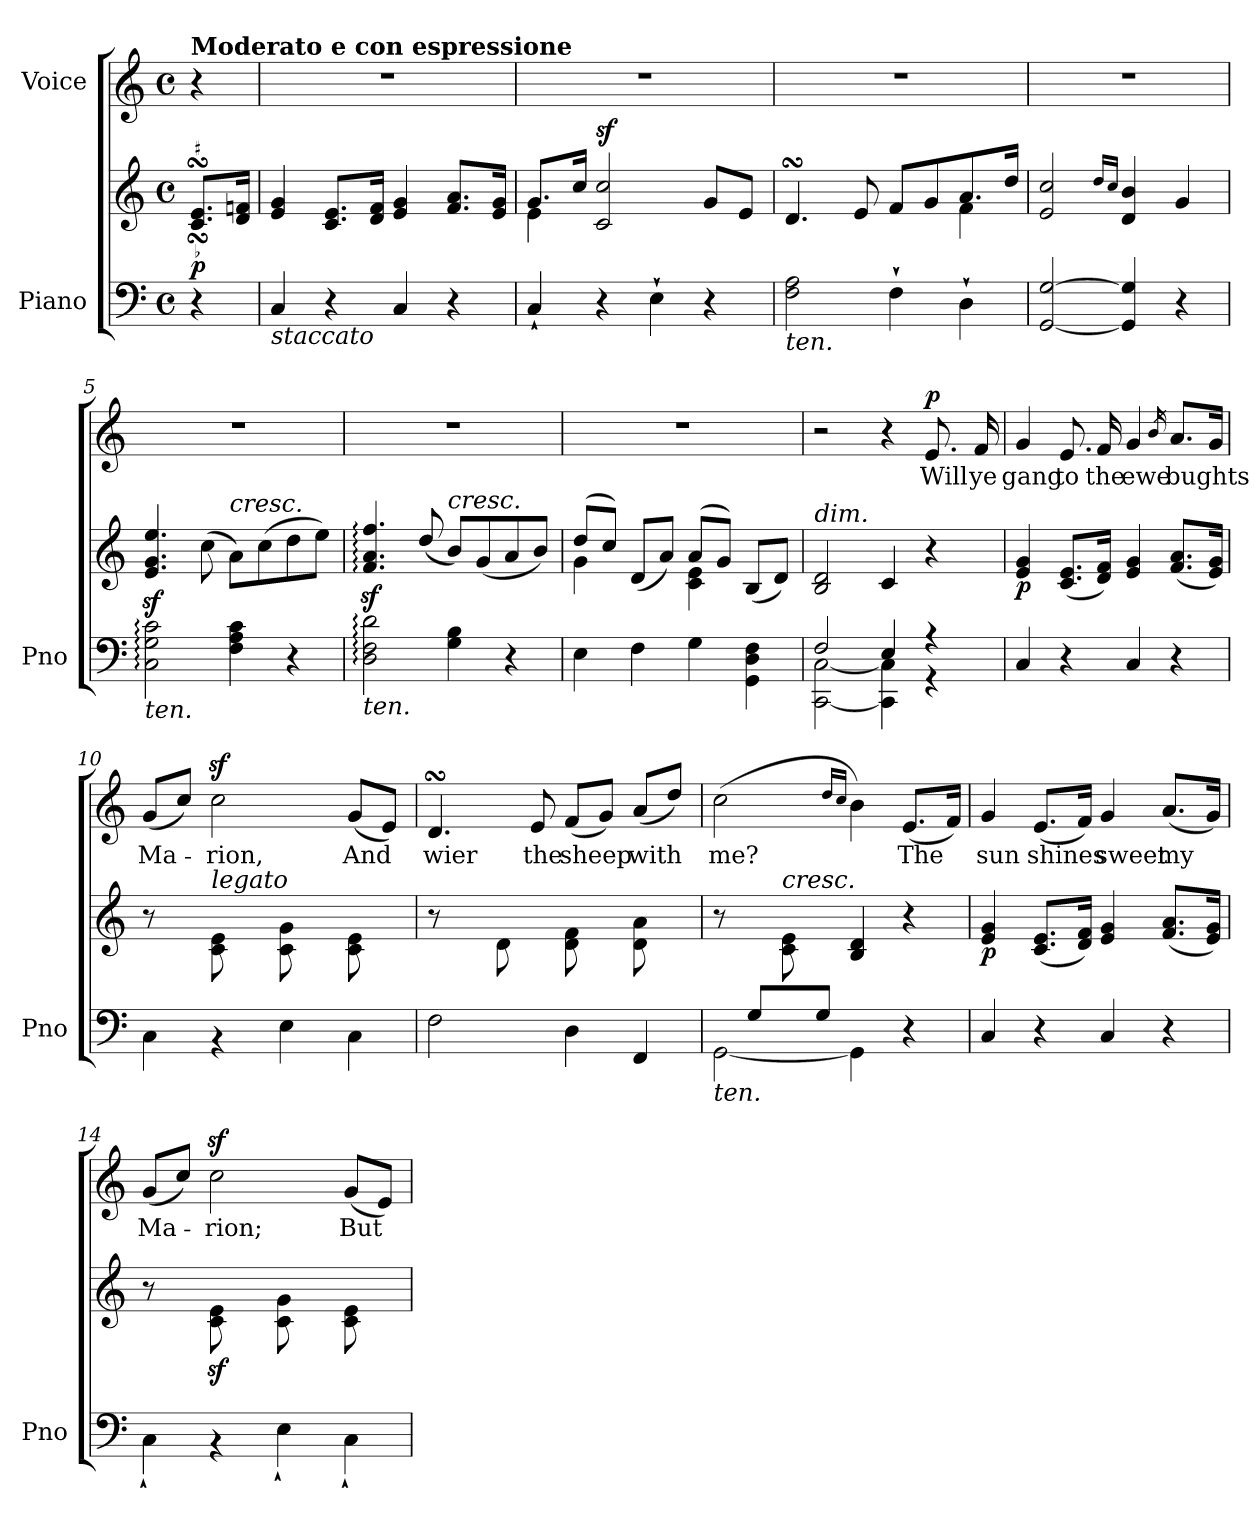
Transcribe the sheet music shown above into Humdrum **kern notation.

**kern	**kern	**dynam	**kern	**text	**dynam
*part2	*part2	*part2	*part1	*part1	*part1
*staff3	*staff2	*staff2/3	*staff1	*staff1	*staff1
*I"Piano	*	*	*I"Voice	*	*
*I'Pno	*	*	*	*	*
*clefF4	*clefG2	*	*clefG2	*	*
*k[]	*k[]	*	*k[]	*	*
*M4/4	*M4/4	*	*M4/4	*	*
*met(c)	*met(c)	*	*met(c)	*	*
=	=	=	=	=	=
!	!	!	!LO:TX:a:B:t=Moderato e con espressione	!	!
!	!	!LO:DY:b	!	!	!
4r	8.c/sSSS 8.e/sSSSL	p	4r	.	.
.	16d/ 16f/Jk	.	.	.	.
=1	=1	=1	=1	=1	=1
!LO:TX:b:i:t=staccato	!	!	!	!	!
4C/	4e/ 4g/	.	1r	.	.
4r	8.c/ 8.e/L	.	.	.	.
.	16d/ 16f/Jk	.	.	.	.
4C/	4e/ 4g/	.	.	.	.
4r	8.f/ 8.a/L	.	.	.	.
.	16e/ 16g/Jk	.	.	.	.
=2	=2	=2	=2	=2	=2
*	*^	*	*	*	*
4C`/	8.g/L	4e\	.	1r	.	.
.	16cc/Jk	.	.	.	.	.
!	!	!	!LO:DY:a	!	!	!
4r	2c/ 2cc/	4ryy	sf	.	.	.
4E`\	.	2ryy	.	.	.	.
4r	8g/L	.	.	.	.	.
.	8e/J	.	.	.	.	.
=3	=3	=3	=3	=3	=3	=3
!LO:TX:b:i:t=ten.	!	!	!	!	!	!
2F\ 2A\	4.dsSSS/	2ryy	.	1r	.	.
.	8e/	.	.	.	.	.
4F`\	8f/L	4ryy	.	.	.	.
.	8g/	.	.	.	.	.
4D`\	8.a/	4f\	.	.	.	.
.	16dd/Jk	.	.	.	.	.
*	*v	*v	*	*	*	*
=4	=4	=4	=4	=4	=4
[2GG/ [2G/	2e/ 2cc/	.	1r	.	.
.	16qdd/LL	.	.	.	.
.	16qcc/JJ	.	.	.	.
4GG/] 4G/]	4d/ 4b/	.	.	.	.
4r	4g/	.	.	.	.
=5	=5	=5	=5	=5	=5
!LO:TX:b:i:t=ten.	!	!	!	!	!
2C\: 2G\: 2c\:	4.e/z> 4.g/z> 4.ee/z>	.	1r	.	.
.	(>8cc\	.	.	.	.
!	!LO:TX:a:i:t=cresc.	!	!	!	!
4F\ 4A\ 4c\	8a\L)	.	.	.	.
.	(>8cc\	.	.	.	.
4r	8dd\	.	.	.	.
.	8ee\J)	.	.	.	.
=6	=6	=6	=6	=6	=6
!LO:TX:b:i:t=ten.	!	!	!	!	!
2D\: 2F\: 2d\:	4.f/z>: 4.a/z>: 4.ff/z>:	.	1r	.	.
.	(<8dd/	.	.	.	.
!	!LO:TX:a:i:t=cresc.	!	!	!	!
4G\ 4B\	8b/L)	.	.	.	.
.	(<8g/	.	.	.	.
4r	8a/	.	.	.	.
.	8b/J)	.	.	.	.
!!LO:LB:g=z
=7	=7	=7	=7	=7	=7
*	*^	*	*	*	*
4E\	(>8dd/L	4g\	.	1r	.	.
.	8cc/J)	.	.	.	.	.
4F\	(<8d/L	4ryy	.	.	.	.
.	8a/J)	.	.	.	.	.
4G\	(>8a/L	4c\ 4e\	.	.	.	.
.	8g/J)	.	.	.	.	.
4GG\ 4D\ 4F\	(<8B/L	4ryy	.	.	.	.
.	8d/J)	.	.	.	.	.
*	*v	*v	*	*	*	*
=8	=8	=8	=8	=8	=8
*^	*	*	*	*	*
!	!	!LO:TX:a:i:t=dim.	!	!	!	!
2F/	[2CC\ [2C\	2B/ 2d/	.	2r	.	.
4E/	4CC\] 4C\]	4c/	.	4r	.	.
!	!	!	!	!	!LO:LY:b	!LO:DY:a
4r	4r	4r	.	8.e/	Will	p
!	!	!	!	!	!LO:LY:b	!
.	.	.	.	16f/	ye	.
*v	*v	*	*	*	*	*
=9	=9	=9	=9	=9	=9
!	!	!LO:DY:b	!	!LO:LY:b	!
4C/	4e/ 4g/	p	4g/	gang	.
!	!	!	!	!LO:LY:b	!
4r	(<8.c/ 8.e/L	.	8.e/	to	.
!	!	!	!	!LO:LY:b	!
.	16d/ 16f/Jk)	.	16f/	the	.
!	!	!	!	!LO:LY:b	!
4C/	4e/ 4g/	.	4g/	ewe	.
.	.	.	16qb/	.	.
!	!	!	!	!LO:LY:b	!
4r	(<8.f/ 8.a/L	.	8.a/L	bughts	.
.	16e/ 16g/Jk)	.	16g/Jk	.	.
=10	=10	=10	=10	=10	=10
*^	*	*	*	*	*
!	!	!	!	!	!LO:LY:b	!
8ryy	4C\	8r	.	(>8g/L	Ma-	.
8G/L	.	8ryy	.	8cc/J)	.	.
!	!	!LO:TX:a:i:t=legato	!	!	!	!
!	!	!	!	!	!LO:LY:b	!
8ryy	4r	8c\ 8e\	.	2ccz>\	-rion,	.
8G/J	.	8ryy	.	.	.	.
8ryy	4E\	8c\ 8g\L	.	.	.	.
8G/	.	8ryy	.	.	.	.
!	!	!	!	!	!LO:LY:b	!
8ryy	4C\	8c\ 8e\	.	(>8g/L	And	.
8G/J	.	8ryy	.	8e/J)	.	.
=11	=11	=11	=11	=11	=11	=11
!	!	!	!	!	!LO:LY:b	!
8ryy	2F\	8r	.	4.dsSSS/	wier	.
8A/L	.	8ryy	.	.	.	.
8ryy	.	8d\	.	.	.	.
!	!	!	!	!	!LO:LY:b	!
8A/J	.	8ryy	.	8e/	the	.
!	!	!	!	!	!LO:LY:b	!
8ryy	4D\	8d\ 8f\L	.	(>8f/L	sheep	.
8A/	.	8ryy	.	8g/J)	.	.
!	!	!	!	!	!LO:LY:b	!
8ryy	4FF/	8d\ 8a\	.	(>8a/L	with	.
8A/J	.	8ryy	.	8dd/J)	.	.
!!LO:LB:g=z
=12	=12	=12	=12	=12	=12	=12
!LO:TX:b:i:t=ten.	!	!	!	!	!	!
!	!	!	!	!	!LO:LY:b	!
8ryy	[2GG\	8r	.	(>2cc\	me?	.
8G/L	.	8ryy	.	.	.	.
!	!	!LO:TX:a:i:t=cresc.	!	!	!	!
8ryy	.	8c\ 8e\	.	.	.	.
8G/J	.	8ryy	.	.	.	.
.	.	.	.	16qdd/LL	.	.
.	.	.	.	16qcc/JJ	.	.
2ryy	4GG\]	4B/ 4d/	.	4b\)	.	.
!	!	!	!	!	!LO:LY:b	!
.	4r	4r	.	(<8.e/L	The	.
.	.	.	.	16f/Jk)	.	.
*v	*v	*	*	*	*	*
=13	=13	=13	=13	=13	=13
!	!	!LO:DY:b	!	!LO:LY:b	!
4C/	4e/ 4g/	p	4g/	sun	.
!	!	!	!	!LO:LY:b	!
4r	(<8.c/ 8.e/L	.	(<8.e/L	shines	.
.	16d/ 16f/Jk)	.	16f/Jk)	.	.
!	!	!	!	!LO:LY:b	!
4C/	4e/ 4g/	.	4g/	sweet	.
!	!	!	!	!LO:LY:b	!
4r	(<8.f/ 8.a/L	.	(<8.a/L	my	.
.	16e/ 16g/Jk)	.	16g/Jk)	.	.
=14	=14	=14	=14	=14	=14
*^	*	*	*	*	*
!	!	!	!	!	!LO:LY:b	!
8ryy	4C`\	8r	.	(<8g/L	Ma-	.
8G/L	.	8ryy	.	8cc/J)	.	.
!	!	!	!	!	!LO:LY:b	!
8ryy	4r	8c\z> 8e\z>	.	2ccz>\	-rion;	.
8G/J	.	8ryy	.	.	.	.
8ryy	4E`\	8c\ 8g\L	.	.	.	.
8G/	.	8ryy	.	.	.	.
!	!	!	!	!	!LO:LY:b	!
8ryy	4C`\	8c\ 8e\	.	(>8g/L	But	.
8G/J	.	8ryy	.	8e/J)	.	.
*v	*v	*	*	*	*	*
=	=	=	=	=	=
*-	*-	*-	*-	*-	*-
